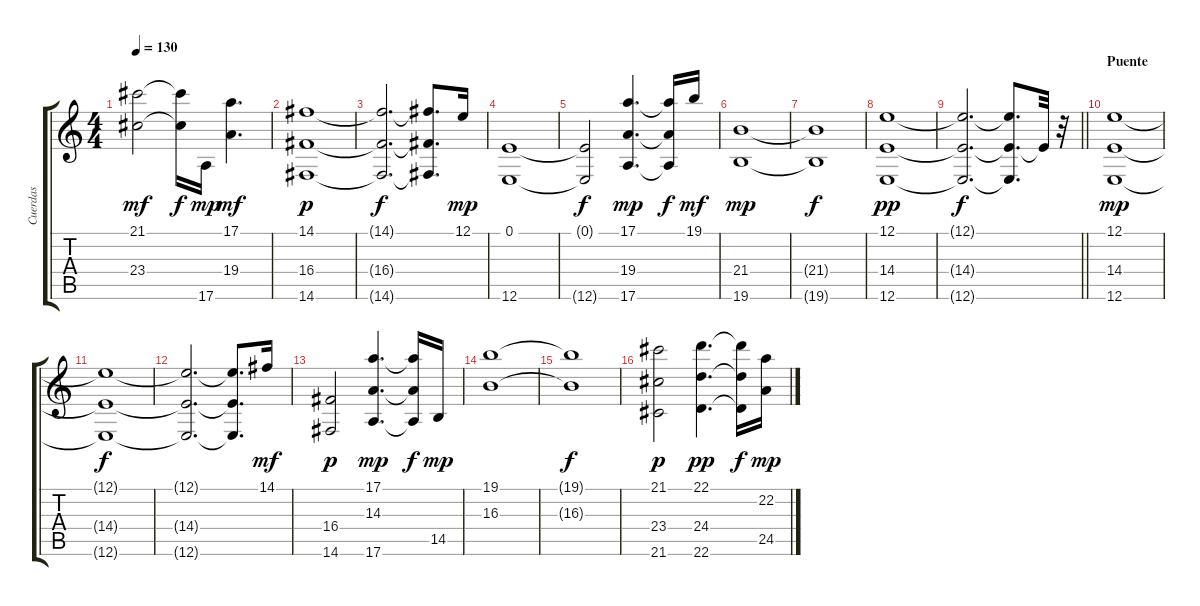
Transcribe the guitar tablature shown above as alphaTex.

\track ("Cuerdas" "Cuerdas") {instrument stringensemble2}
\staff {score tabs}
\tuning (E4 B3 G3 D3 A2 E2) {hide}
\ts (4 4)
\tempo 130
\clef g2
\ks c
(21.1 23.4).2{dy mf} (21.1{t} 23.4{t}).16{dy f} 17.6.16{dy mp} (17.1 19.4).4{d dy mf} |
(14.1 16.4 14.6).1{dy p} |
(14.1{t} 16.4{t} 14.6{t}).2{d dy f} (14.1{t} 16.4{t} 14.6{t}).8{d} 12.1.16{dy mp} |
(0.1 12.6).1 |
(0.1{t} 12.6{t}).2{dy f} (17.1 19.4 17.6).4{d dy mp} (17.1{t} 19.4{t} 17.6{t}).16{dy f} 19.1.16{dy mf} |
(21.4 19.6).1{dy mp} |
(21.4{t} 19.6{t}).1{dy f} |
(12.1 14.4 12.6).1{dy pp} |
\barLineRight lightlight
(12.1{t} 14.4{t} 12.6{t}).2{d dy f} (12.1{t} 14.4{t} 12.6{t}).8{d} 14.4{t}.32 r.32 |
\section ("" "Puente")
(12.1 14.4 12.6).1{dy mp} |
(12.1{t} 14.4{t} 12.6{t}).1{dy f} |
(12.1{t} 14.4{t} 12.6{t}).2{d} (12.1{t} 14.4{t} 12.6{t}).8{d} 14.1.16{dy mf} |
(16.4 14.6).2{dy p} (17.1 14.3 17.6).4{d dy mp} (17.1{t} 14.3{t} 17.6{t}).16{dy f} 14.5.16{dy mp} |
(19.1 16.3).1 |
(19.1{t} 16.3{t}).1{dy f} |
(21.1 23.4 21.6).2{dy p} (22.1 24.4 22.6).4{d dy pp} (22.1{t} 24.4{t} 22.6{t}).16{dy f} (22.2 24.5).16{dy mp}
